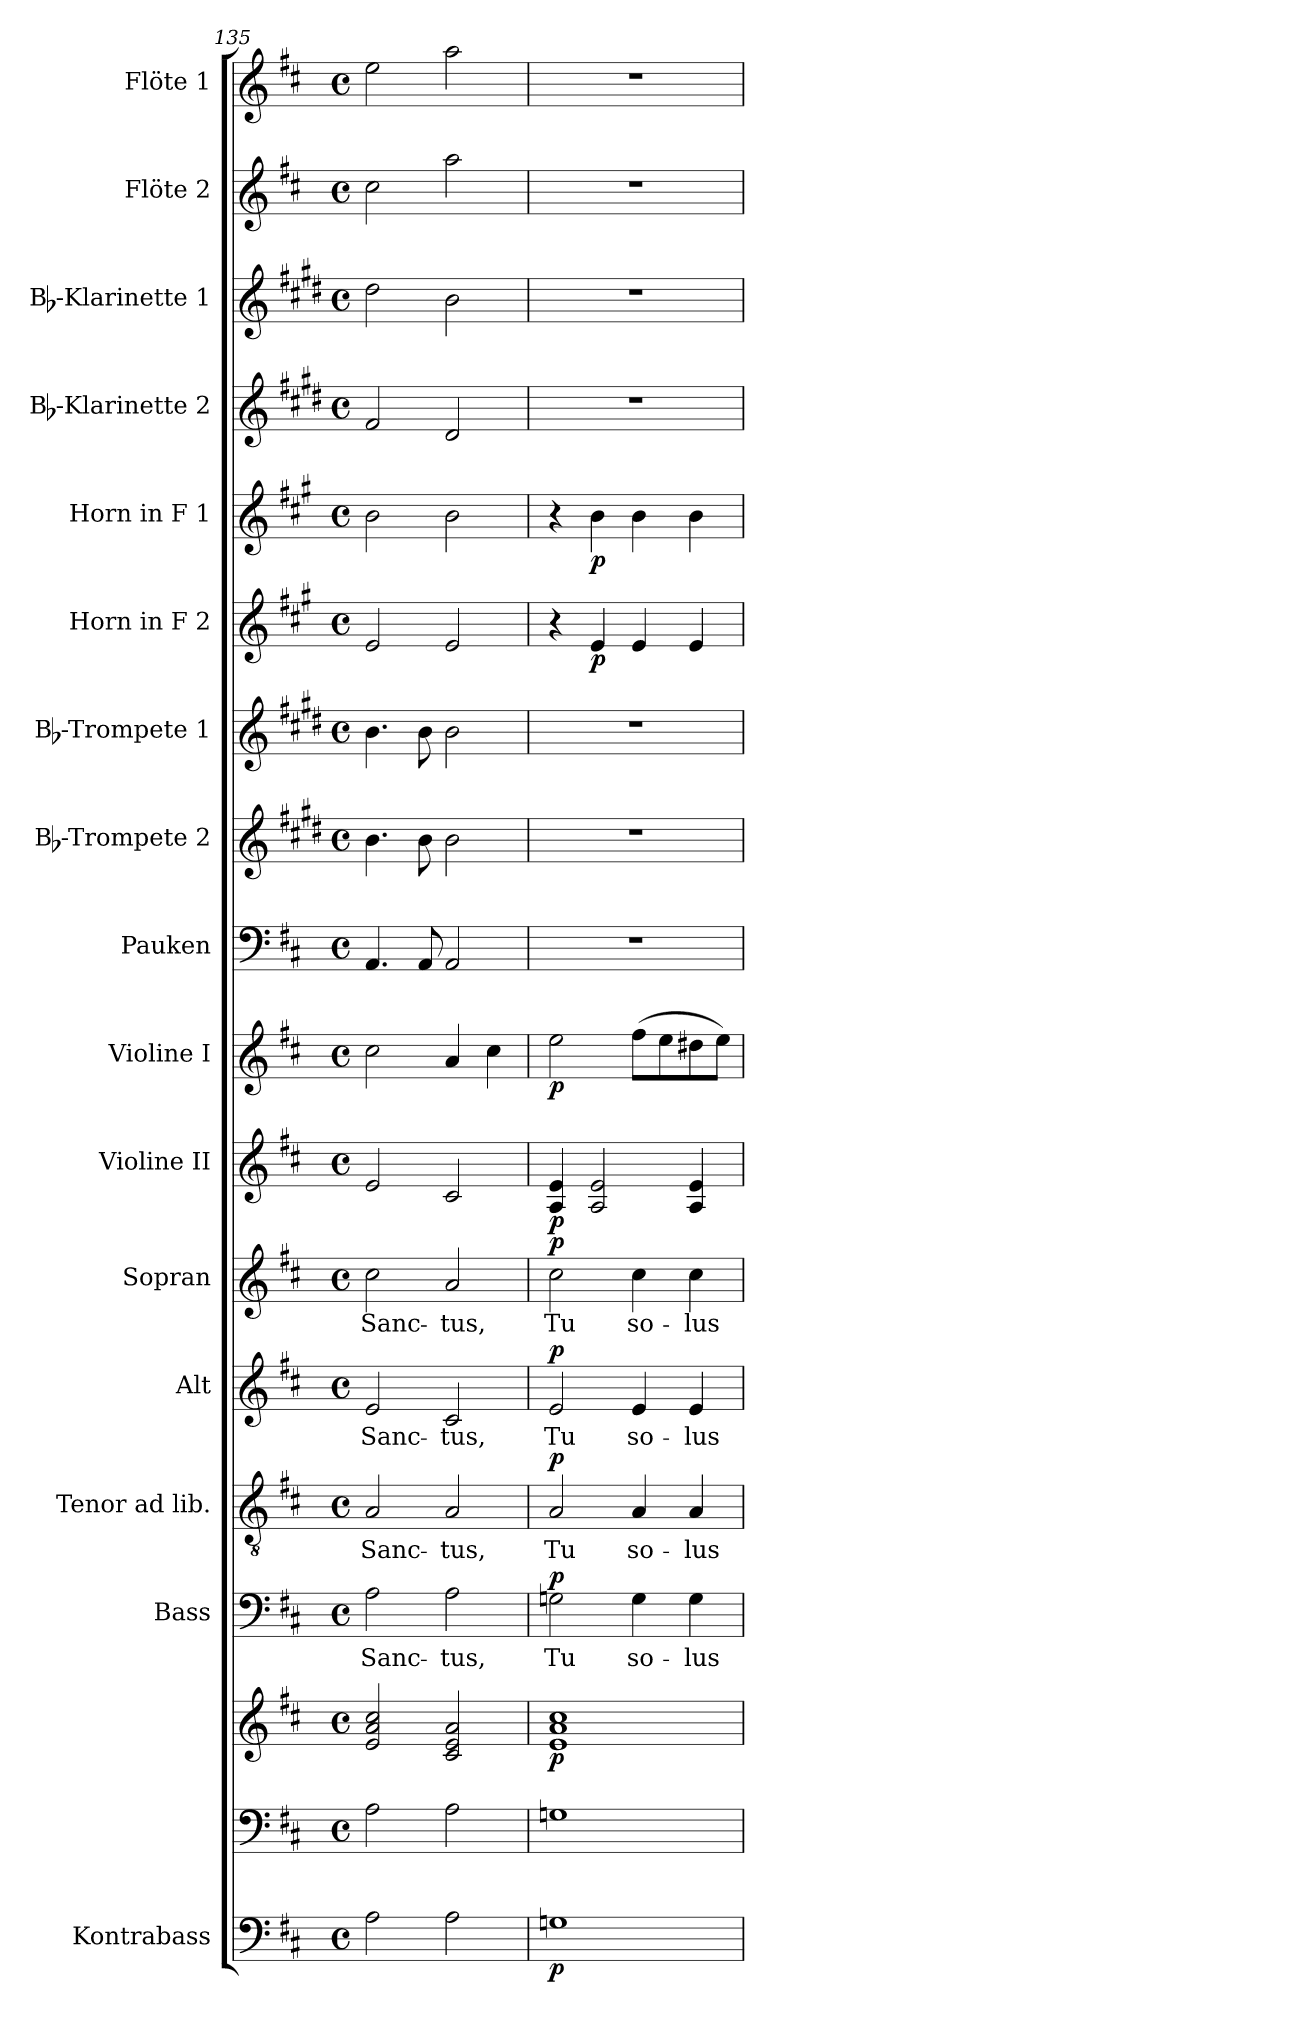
**kern	**dynam	**kern	**kern	**dynam	**kern	**text	**dynam	**kern	**text	**dynam	**kern	**text	**dynam	**kern	**text	**dynam	**kern	**dynam	**kern	**dynam	**kern	**kern	**kern	**kern	**dynam	**kern	**dynam	**kern	**kern	**kern	**kern
*part17	*part17	*part16	*part16	*part16	*part15	*part15	*part15	*part14	*part14	*part14	*part13	*part13	*part13	*part12	*part12	*part12	*part11	*part11	*part10	*part10	*part9	*part8	*part7	*part6	*part6	*part5	*part5	*part4	*part3	*part2	*part1
*staff18	*staff18	*staff17	*staff16	*staff16/17	*staff15	*staff15	*staff15	*staff14	*staff14	*staff14	*staff13	*staff13	*staff13	*staff12	*staff12	*staff12	*staff11	*staff11	*staff10	*staff10	*staff9	*staff8	*staff7	*staff6	*staff6	*staff5	*staff5	*staff4	*staff3	*staff2	*staff1
*I"Kontrabass	*	*	*	*	*I"Bass	*	*	*I"Tenor ad lib.	*	*	*I"Alt	*	*	*I"Sopran	*	*	*I"Violine II	*	*I"Violine I	*	*I"Pauken	*I"Bb-Trompete 2	*I"Bb-Trompete 1	*I"Horn in F 2	*	*I"Horn in F 1	*	*I"Bb-Klarinette 2	*I"Bb-Klarinette 1	*I"Flöte 2	*I"Flöte 1
*I'Kb.	*	*	*	*	*I'B.	*	*	*I'T.	*	*	*I'A.	*	*	*I'S.	*	*	*I'Vl. II	*	*I'Vl. I	*	*I'Pk.	*I'Bb Trp. 2	*I'Bb Trp. 1	*	*	*	*	*I'Bb Kl. 2	*I'Bb Kl. 1	*I'Fl. 2	*I'Fl. 1
*clefF4	*	*clefF4	*clefG2	*	*clefF4	*	*	*clefGv2	*	*	*clefG2	*	*	*clefG2	*	*	*clefG2	*	*clefG2	*	*clefF4	*clefG2	*clefG2	*clefG2	*	*clefG2	*	*clefG2	*clefG2	*clefG2	*clefG2
*ITrd7c12	*	*	*	*	*	*	*	*	*	*	*	*	*	*	*	*	*	*	*	*	*	*ITrd1c2	*ITrd1c2	*ITrd4c7	*	*ITrd4c7	*	*ITrd1c2	*ITrd1c2	*	*
*k[f#c#]	*	*k[f#c#]	*k[f#c#]	*	*k[f#c#]	*	*	*k[f#c#]	*	*	*k[f#c#]	*	*	*k[f#c#]	*	*	*k[f#c#]	*	*k[f#c#]	*	*k[f#c#]	*k[f#c#]	*k[f#c#]	*k[f#c#]	*	*k[f#c#]	*	*k[f#c#]	*k[f#c#]	*k[f#c#]	*k[f#c#]
*D:	*	*D:	*D:	*	*D:	*	*	*D:	*	*	*D:	*	*	*D:	*	*	*D:	*	*D:	*	*D:	*D:	*D:	*D:	*	*D:	*	*D:	*D:	*D:	*D:
*M4/4	*	*M4/4	*M4/4	*	*M4/4	*	*	*M4/4	*	*	*M4/4	*	*	*M4/4	*	*	*M4/4	*	*M4/4	*	*M4/4	*M4/4	*M4/4	*M4/4	*	*M4/4	*	*M4/4	*M4/4	*M4/4	*M4/4
*met(c)	*	*met(c)	*met(c)	*	*met(c)	*	*	*met(c)	*	*	*met(c)	*	*	*met(c)	*	*	*met(c)	*	*met(c)	*	*met(c)	*met(c)	*met(c)	*met(c)	*	*met(c)	*	*met(c)	*met(c)	*met(c)	*met(c)
=135	=135	=135	=135	=135	=135	=135	=135	=135	=135	=135	=135	=135	=135	=135	=135	=135	=135	=135	=135	=135	=135	=135	=135	=135	=135	=135	=135	=135	=135	=135	=135
!	!	!	!	!	!	!LO:LY:b	!	!	!LO:LY:b	!	!	!LO:LY:b	!	!	!LO:LY:b	!	!	!	!	!	!	!	!	!	!	!	!	!	!	!	!
2AA\	.	2A\	2e/ 2a/ 2cc#/	.	2A\	Sanc-	.	2A/	Sanc-	.	2e/	Sanc-	.	2cc#\	Sanc-	.	2e/	.	2cc#\	.	4.AA/	4.a\	4.a\	2A/	.	2e\	.	2e/	2cc#\	2cc#\	2ee\
.	.	.	.	.	.	.	.	.	.	.	.	.	.	.	.	.	.	.	.	.	8AA/	8a\	8a\	.	.	.	.	.	.	.	.
!	!	!	!	!	!	!LO:LY:b	!	!	!LO:LY:b	!	!	!LO:LY:b	!	!	!LO:LY:b	!	!	!	!	!	!	!	!	!	!	!	!	!	!	!	!
2AA\	.	2A\	2c#/ 2e/ 2a/	.	2A\	-tus,	.	2A/	-tus,	.	2c#/	-tus,	.	2a/	-tus,	.	2c#/	.	4a/	.	2AA/	2a\	2a\	2A/	.	2e\	.	2c#/	2a\	2aa\	2aa\
.	.	.	.	.	.	.	.	.	.	.	.	.	.	.	.	.	.	.	4cc#\	.	.	.	.	.	.	.	.	.	.	.	.
=136	=136	=136	=136	=136	=136	=136	=136	=136	=136	=136	=136	=136	=136	=136	=136	=136	=136	=136	=136	=136	=136	=136	=136	=136	=136	=136	=136	=136	=136	=136	=136
!	!LO:DY:b	!	!	!LO:DY:b	!	!LO:LY:b	!LO:DY:a	!	!LO:LY:b	!LO:DY:a	!	!LO:LY:b	!LO:DY:a	!	!LO:LY:b	!LO:DY:a	!	!LO:DY:b	!	!LO:DY:b	!	!	!	!	!	!	!	!	!	!	!
1GGn	p	1Gn	1e 1a 1cc#	p	2Gn\	Tu	p	2A/	Tu	p	2e/	Tu	p	2cc#\	Tu	p	4A/ 4e/	p	2ee\	p	1r	1r	1r	4r	.	4r	.	1r	1r	1r	1r
!	!	!	!	!	!	!	!	!	!	!	!	!	!	!	!	!	!	!	!	!	!	!	!	!	!LO:DY:b	!	!LO:DY:b	!	!	!	!
.	.	.	.	.	.	.	.	.	.	.	.	.	.	.	.	.	2A/ 2e/	.	.	.	.	.	.	4A/	p	4e\	p	.	.	.	.
!	!	!	!	!	!	!LO:LY:b	!	!	!LO:LY:b	!	!	!LO:LY:b	!	!	!LO:LY:b	!	!	!	!	!	!	!	!	!	!	!	!	!	!	!	!
.	.	.	.	.	4G\	so-	.	4A/	so-	.	4e/	so-	.	4cc#\	so-	.	.	.	(>8ff#\L	.	.	.	.	4A/	.	4e\	.	.	.	.	.
.	.	.	.	.	.	.	.	.	.	.	.	.	.	.	.	.	.	.	8ee\	.	.	.	.	.	.	.	.	.	.	.	.
!	!	!	!	!	!	!LO:LY:b	!	!	!LO:LY:b	!	!	!LO:LY:b	!	!	!LO:LY:b	!	!	!	!	!	!	!	!	!	!	!	!	!	!	!	!
.	.	.	.	.	4G\	-lus	.	4A/	-lus	.	4e/	-lus	.	4cc#\	-lus	.	4A/ 4e/	.	8dd#X\	.	.	.	.	4A/	.	4e\	.	.	.	.	.
.	.	.	.	.	.	.	.	.	.	.	.	.	.	.	.	.	.	.	8ee\J)	.	.	.	.	.	.	.	.	.	.	.	.
=	=	=	=	=	=	=	=	=	=	=	=	=	=	=	=	=	=	=	=	=	=	=	=	=	=	=	=	=	=	=	=
*-	*-	*-	*-	*-	*-	*-	*-	*-	*-	*-	*-	*-	*-	*-	*-	*-	*-	*-	*-	*-	*-	*-	*-	*-	*-	*-	*-	*-	*-	*-	*-
